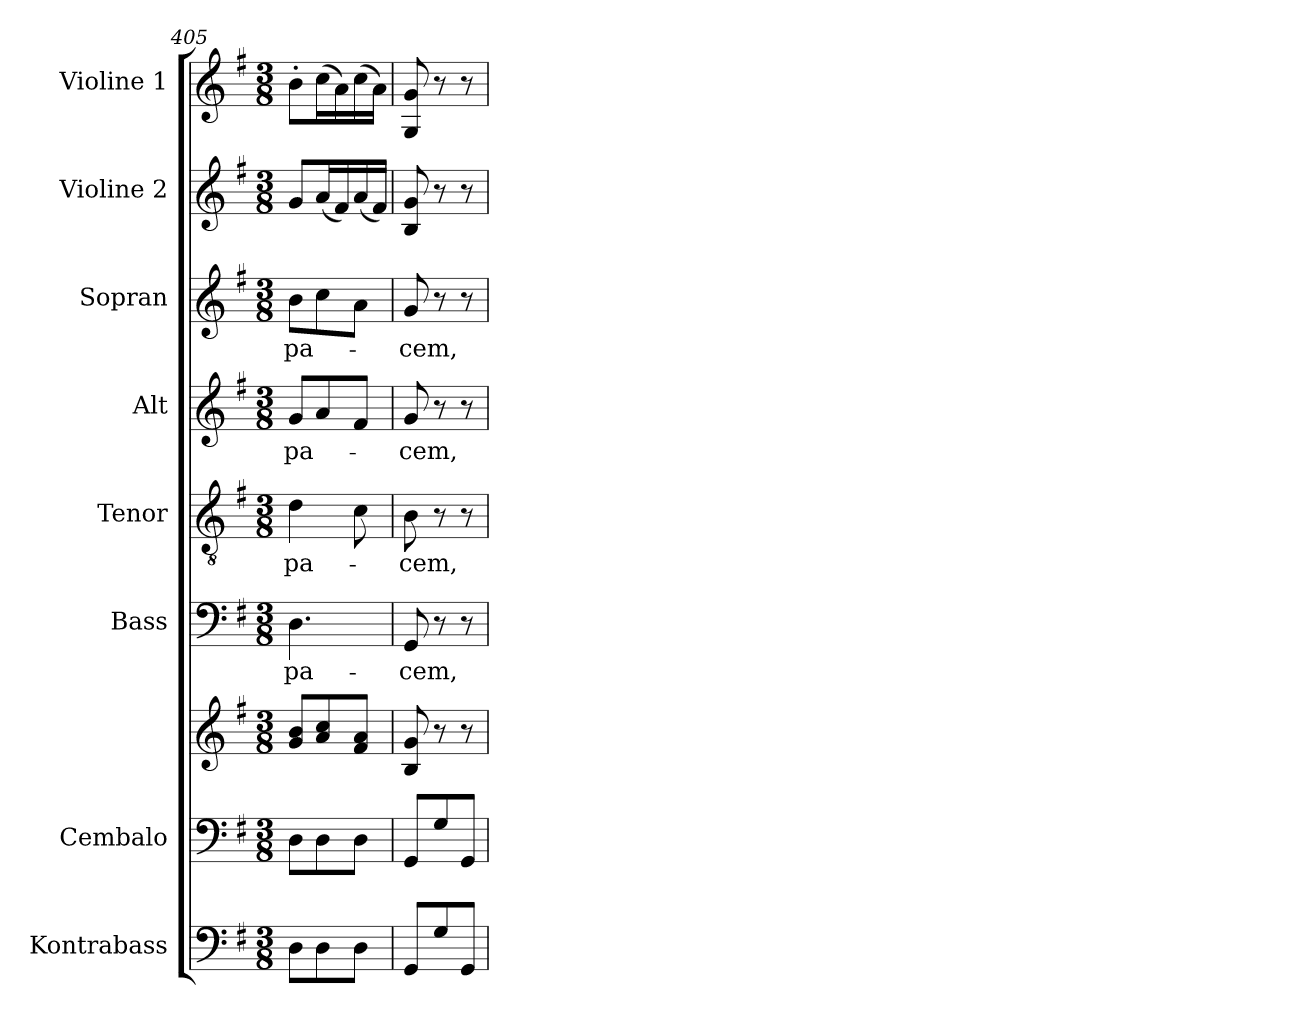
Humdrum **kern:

**kern	**kern	**kern	**kern	**text	**kern	**text	**kern	**text	**kern	**text	**kern	**kern
*part8	*part7	*part7	*part6	*part6	*part5	*part5	*part4	*part4	*part3	*part3	*part2	*part1
*staff9	*staff8	*staff7	*staff6	*staff6	*staff5	*staff5	*staff4	*staff4	*staff3	*staff3	*staff2	*staff1
*I"Kontrabass	*I"Cembalo	*	*I"Bass	*	*I"Tenor	*	*I"Alt	*	*I"Sopran	*	*I"Violine 2	*I"Violine 1
*I'Kb.	*I'Cemb.	*	*I'B.	*	*I'T.	*	*I'A.	*	*I'S.	*	*I'Vl. 2	*I'Vl. 1
*clefF4	*clefF4	*clefG2	*clefF4	*	*clefGv2	*	*clefG2	*	*clefG2	*	*clefG2	*clefG2
*ITrd7c12	*	*	*	*	*	*	*	*	*	*	*	*
*k[f#]	*k[f#]	*k[f#]	*k[f#]	*	*k[f#]	*	*k[f#]	*	*k[f#]	*	*k[f#]	*k[f#]
*G:	*G:	*G:	*G:	*	*G:	*	*G:	*	*G:	*	*G:	*G:
*M3/8	*M3/8	*M3/8	*M3/8	*	*M3/8	*	*M3/8	*	*M3/8	*	*M3/8	*M3/8
=405	=405	=405	=405	=405	=405	=405	=405	=405	=405	=405	=405	=405
!	!	!	!	!LO:LY:b	!	!LO:LY:b	!	!LO:LY:b	!	!LO:LY:b	!	!
8DD\L	8D\L	8g/ 8b/L	4.D\	pa-	4d\	pa-	8g/L	pa-	8b\L	pa-	8g/L	8b'>\L
8DD\	8D\	8a/ 8cc/	.	.	.	.	8a/	.	8cc\	.	(<16a/L	(>16cc\L
.	.	.	.	.	.	.	.	.	.	.	16f#/)	16a\)
8DD\J	8D\J	8f#/ 8a/J	.	.	8c\	.	8f#/J	.	8a\J	.	(<16a/	(>16cc\
.	.	.	.	.	.	.	.	.	.	.	16f#/JJ)	16a\JJ)
=406	=406	=406	=406	=406	=406	=406	=406	=406	=406	=406	=406	=406
!	!	!	!	!LO:LY:b	!	!LO:LY:b	!	!LO:LY:b	!	!LO:LY:b	!	!
8GGG/L	8GG/L	8B/ 8g/	8GG/	-cem,	8B\	-cem,	8g/	-cem,	8g/	-cem,	8B/ 8g/	8G/ 8g/
8GG/	8G/	8r	8r	.	8r	.	8r	.	8r	.	8r	8r
8GGG/J	8GG/J	8r	8r	.	8r	.	8r	.	8r	.	8r	8r
=	=	=	=	=	=	=	=	=	=	=	=	=
*-	*-	*-	*-	*-	*-	*-	*-	*-	*-	*-	*-	*-
